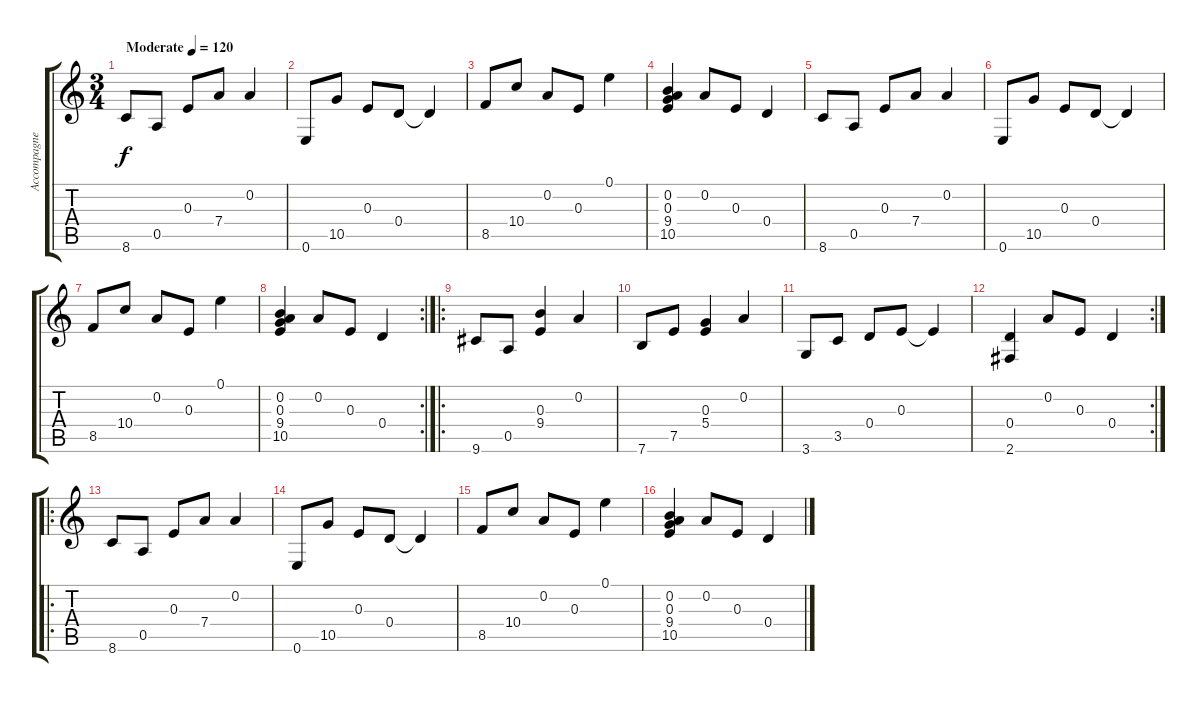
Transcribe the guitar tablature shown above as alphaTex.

\track ("Accompagnement" "Accompagne") {instrument acousticguitarsteel}
\staff {score tabs}
\tuning (E4 A3 E3 D3 A2 E2) {hide}
\ts (3 4)
\tempo (120 "Moderate")
\clef g2
\ks c
8.6.8{dy f instrument acousticguitarsteel} 0.5.8 0.3.8 7.4.8 0.2.4 |
0.6.8 10.5.8 0.3.8 0.4.8 0.4{t}.4 |
8.5.8 10.4.8 0.2.8 0.3.8 0.1.4 |
(0.2 0.3 9.4 10.5).4 0.2.8 0.3.8 0.4.4 |
8.6.8 0.5.8 0.3.8 7.4.8 0.2.4 |
0.6.8 10.5.8 0.3.8 0.4.8 0.4{t}.4 |
8.5.8 10.4.8 0.2.8 0.3.8 0.1.4 |
\rc 2
(0.2 0.3 9.4 10.5).4 0.2.8 0.3.8 0.4.4 |
\ro
9.6.8 0.5.8 (0.3 9.4).4 0.2.4 |
7.6.8 7.5.8 (0.3 5.4).4 0.2.4 |
3.6.8 3.5.8 0.4.8 0.3.8 0.3{t}.4 |
\rc 2
(0.4 2.6).4 0.2.8 0.3.8 0.4.4 |
\ro
8.6.8 0.5.8 0.3.8 7.4.8 0.2.4 |
0.6.8 10.5.8 0.3.8 0.4.8 0.4{t}.4 |
8.5.8 10.4.8 0.2.8 0.3.8 0.1.4 |
(0.2 0.3 9.4 10.5).4 0.2.8 0.3.8 0.4.4
